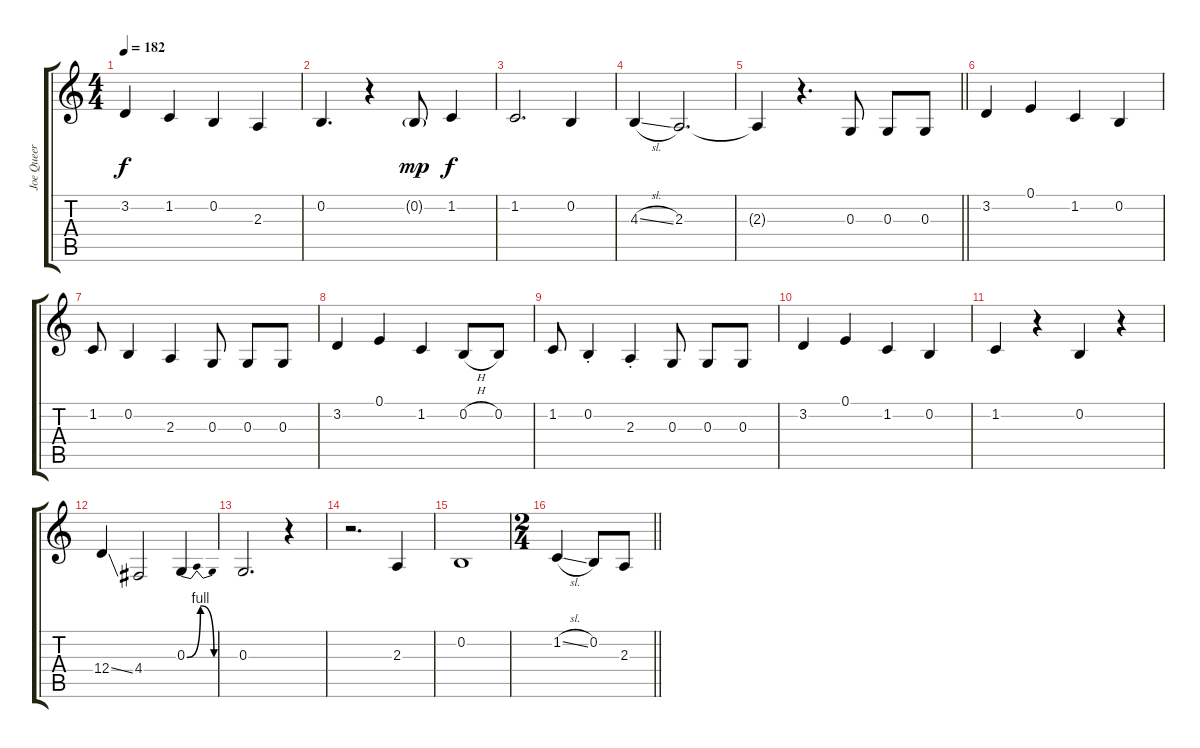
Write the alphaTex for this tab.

\track ("Joe Queer" "Joe Queer") {instrument clarinet}
\staff {score tabs}
\tuning (E4 B3 G3 D3 A2 E2) {hide}
\ts (4 4)
\tempo 182
\clef g2
\ks c
3.2.4{dy f} 1.2.4 0.2.4 2.3.4 |
0.2.4{d} r.4 0.2{g}.8{dy mp} 1.2.4{dy f} |
1.2.2{d} 0.2.4 |
4.3{sl}.4 2.3.2{d} |
\barLineRight lightlight
2.3{t}.4 r.4{d} 0.3.8 0.3.8 0.3.8 |
\section ("" "")
3.2.4 0.1.4 1.2.4 0.2.4 |
1.2.8 0.2.4 2.3.4 0.3.8 0.3.8 0.3.8 |
3.2.4 0.1.4 1.2.4 0.2{h}.8 0.2.8 |
1.2.8 0.2{st}.4 2.3{st}.4 0.3.8 0.3.8 0.3.8 |
3.2.4 0.1.4 1.2.4 0.2.4 |
1.2.4 r.4 0.2.4 r.4 |
12.4{ss}.4 4.4.2 0.3{be (bendrelease 0 0 7 4 50 4 60 0)}.4 |
0.3.2{d} r.4 |
r.2{d} 2.3.4 |
0.2.1 |
\ts (2 4)
\barLineRight lightlight
1.2{sl}.4 0.2.8 2.3.8
